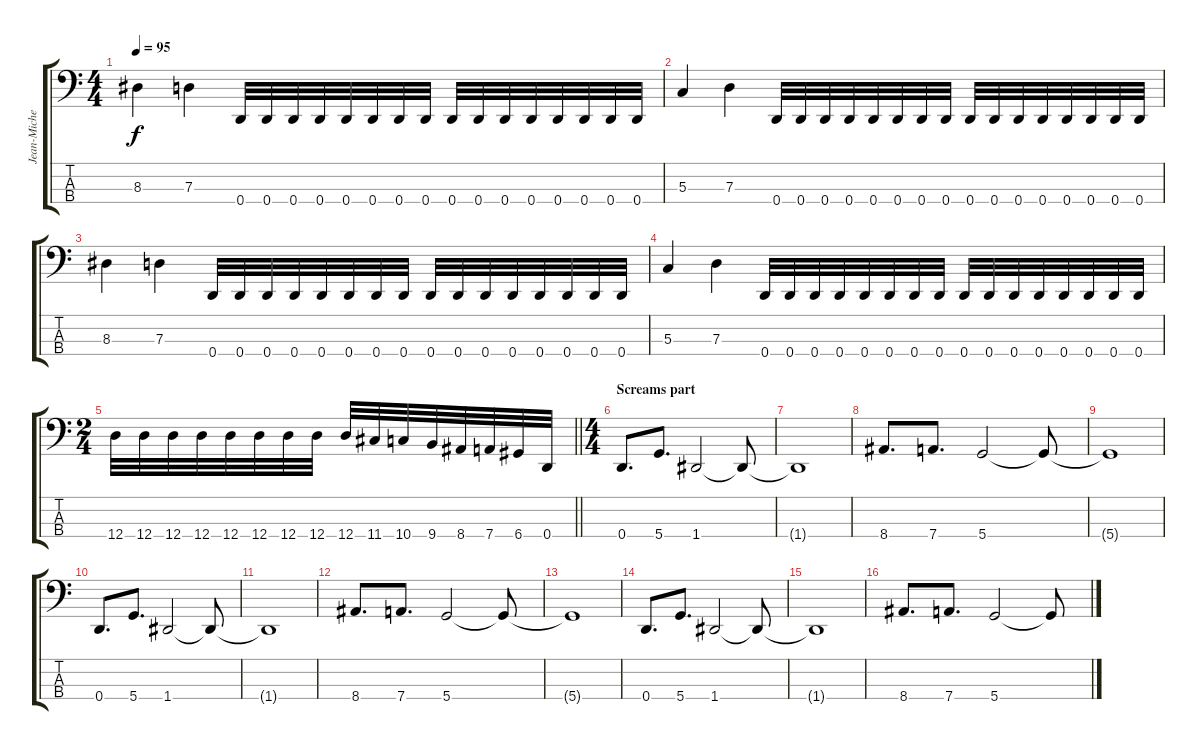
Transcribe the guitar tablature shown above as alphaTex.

\track ("Jean-Michel" "Jean-Miche") {instrument electricbasspick}
\staff {score tabs}
\tuning (F2 C2 G1 D1) {hide}
\ts (4 4)
\tempo 95
\clef f4
\ks c
8.3.4{dy f} 7.3.4 0.4.32 0.4.32 0.4.32 0.4.32 0.4.32 0.4.32 0.4.32 0.4.32 0.4.32 0.4.32 0.4.32 0.4.32 0.4.32 0.4.32 0.4.32 0.4.32 |
5.3.4 7.3.4 0.4.32 0.4.32 0.4.32 0.4.32 0.4.32 0.4.32 0.4.32 0.4.32 0.4.32 0.4.32 0.4.32 0.4.32 0.4.32 0.4.32 0.4.32 0.4.32 |
8.3.4 7.3.4 0.4.32 0.4.32 0.4.32 0.4.32 0.4.32 0.4.32 0.4.32 0.4.32 0.4.32 0.4.32 0.4.32 0.4.32 0.4.32 0.4.32 0.4.32 0.4.32 |
5.3.4 7.3.4 0.4.32 0.4.32 0.4.32 0.4.32 0.4.32 0.4.32 0.4.32 0.4.32 0.4.32 0.4.32 0.4.32 0.4.32 0.4.32 0.4.32 0.4.32 0.4.32 |
\ts (2 4)
\barLineRight lightlight
12.4.32 12.4.32 12.4.32 12.4.32 12.4.32 12.4.32 12.4.32 12.4.32 12.4.32 11.4.32 10.4.32 9.4.32 8.4.32 7.4.32 6.4.32 0.4.32 |
\ts (4 4)
\section ("" "Screams part")
0.4.8{d} 5.4.8{d} 1.4.2 1.4{t}.8 |
1.4{t}.1 |
8.4.8{d} 7.4.8{d} 5.4.2 5.4{t}.8 |
5.4{t}.1 |
0.4.8{d} 5.4.8{d} 1.4.2 1.4{t}.8 |
1.4{t}.1 |
8.4.8{d} 7.4.8{d} 5.4.2 5.4{t}.8 |
5.4{t}.1 |
0.4.8{d} 5.4.8{d} 1.4.2 1.4{t}.8 |
1.4{t}.1 |
8.4.8{d} 7.4.8{d} 5.4.2 5.4{t}.8
